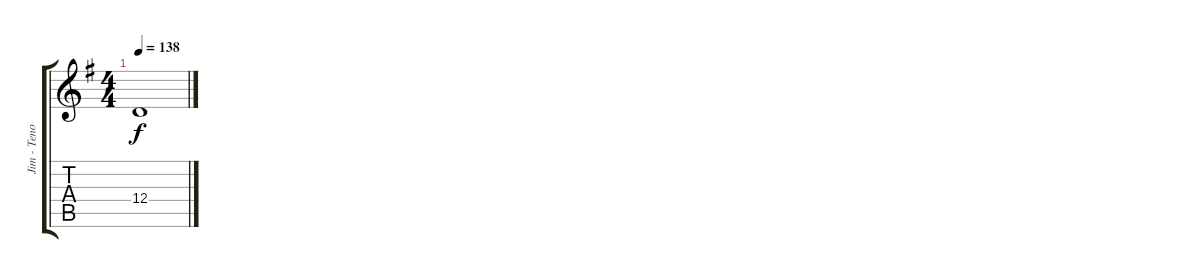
\track ("Jim - Tenor Sax" "Jim - Teno") {instrument tenorsax}
\staff {score tabs}
\tuning (E4 B3 G3 D3 A2 E2) {hide}
\ts (4 4)
\tempo 138
\clef g2
\ks g
12.4{t}.1{dy f}
